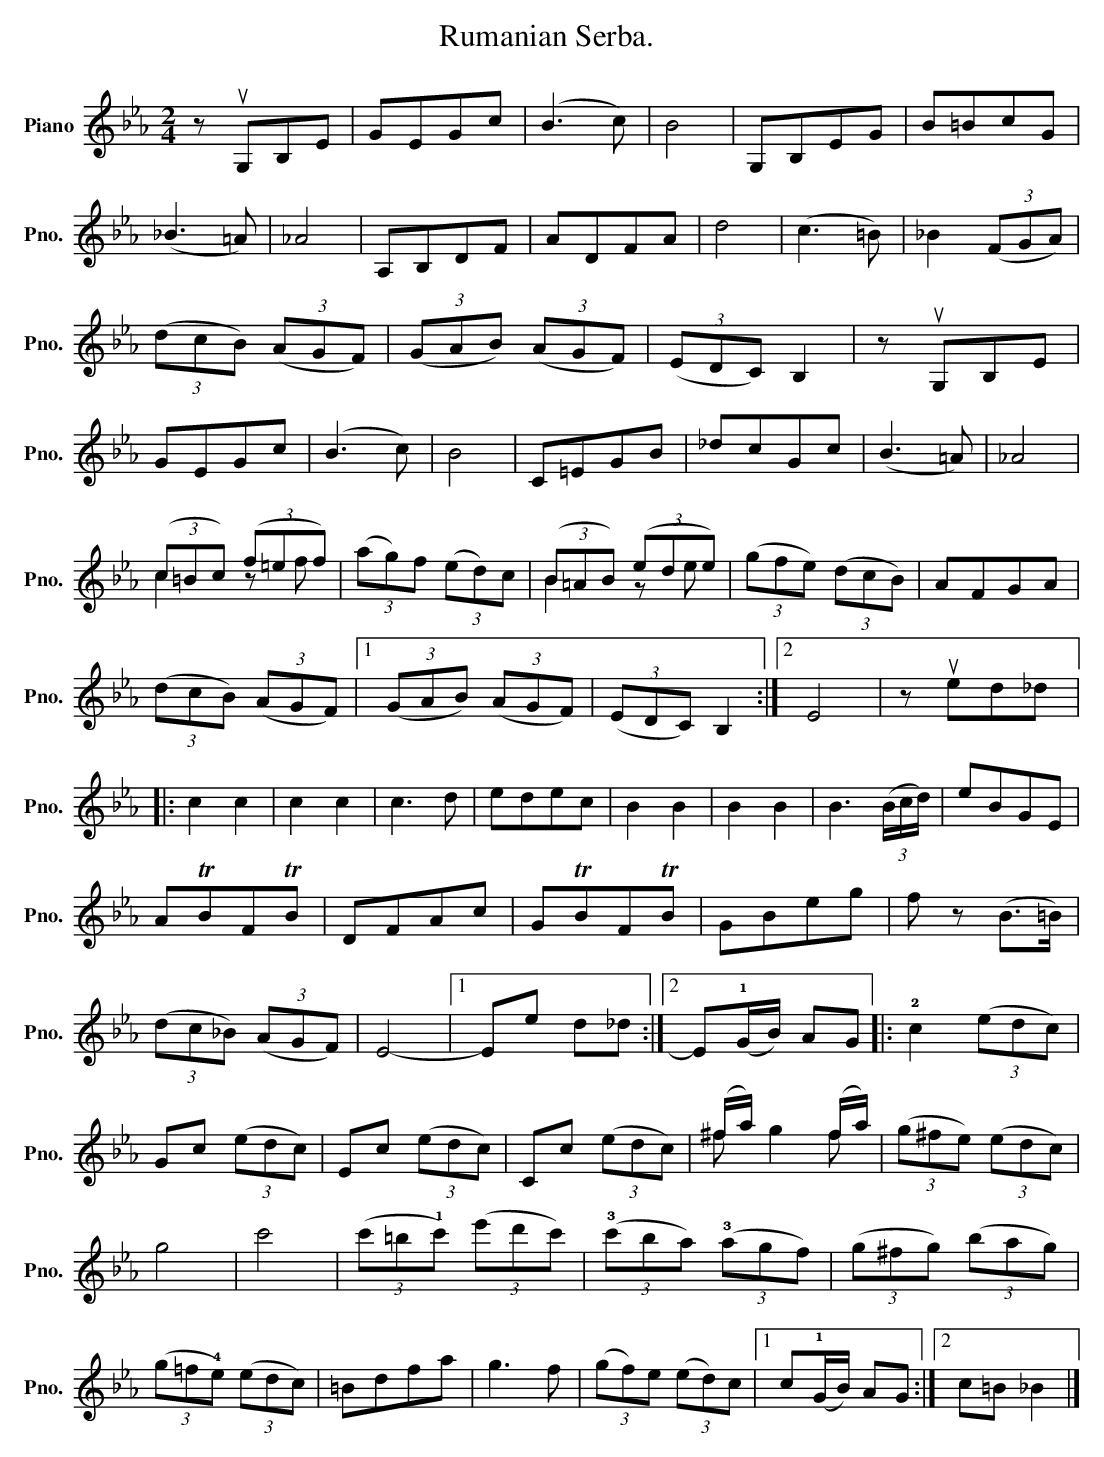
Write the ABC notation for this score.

X:1
T:Rumanian Serba.
%%score ( 1 2 )
L:1/8
M:2/4
K:Eb
V:1 treble nm="Piano" snm="Pno."
V:2 treble
V:1
 z uG,B,E | GEGc | (B3 c) | B4 | G,B,EG | B=BcG |$ (_B3 =A) | _A4 | A,B,DF | ADFA | d4 | (c3 =B) | %12
 _B2 (3(FGA) |$ (3(dcB) (3(AGF) | (3(GAB) (3(AGF) | (3(EDC) B,2 | z uG,B,E |$ GEGc | (B3 c) | B4 | %20
 C=EGB | _dcGc | (B3 =A) | _A4 |$ (3(c=Bc) (3(f=ef) | (3(ag)f (3(ed)c | (3(B=AB) (3(ede) | %27
 (3(gfe) (3(dcB) | AFGA |$ (3(dcB) (3(AGF) |1 (3(GAB) (3(AGF) | (3(EDC) B,2 :|2 E4 | z ued_d |:$ %34
 c2 c2 | c2 c2 | c3 d | edec | B2 B2 | B2 B2 | B3 (3(B/c/d/) | eBGE |$ ATBFTB | DFAc | GTBFTB | %45
 GBeg | f z (B>=B) |$ (3(dc_B) (3(AGF) | E4- |1 Ee d_d :|2 E(!1!G/B/) AG |: !2!c2 (3(edc) |$ %52
 Gc (3(edc) | Ec (3(edc) | Cc (3(edc) | (^f/a/) x2 (f/a/) | (3(g^fe) (3(edc) |$ g4 | c'4 | %59
 (3(c'=b!1!c') (3(e'd'c') | (3(!3!c'ba) (3(!3!agf) | (3(g^fg) (3(bag) |$ (3(g=f!4!e) (3(edc) | %63
 =Bdfa | g3 f | (3(gf)e (3(ed)c |1 c(!1!G/B/) AG :|2 c=B _B2 |] %68
V:2
 x4 | x4 | x4 | x4 | x4 | x4 |$ x4 | x4 | x4 | x4 | x4 | x4 | x4 |$ x4 | x4 | x4 | x4 |$ x4 | x4 | %19
 x4 | x4 | x4 | x4 | x4 |$ c2 z f | x4 | B2 z e | x4 | x4 |$ x4 |1 x4 | x4 :|2 x4 | x4 |:$ x4 | %35
 x4 | x4 | x4 | x4 | x4 | x4 | x4 |$ x4 | x4 | x4 | x4 | x4 |$ x4 | x4 |1 x4 :|2 x4 |: x4 |$ x4 | %53
 x4 | x4 | ^f g2 f | x4 |$ x4 | x4 | x4 | x4 | x4 |$ x4 | x4 | x4 | x4 |1 x4 :|2 x4 |] %68
